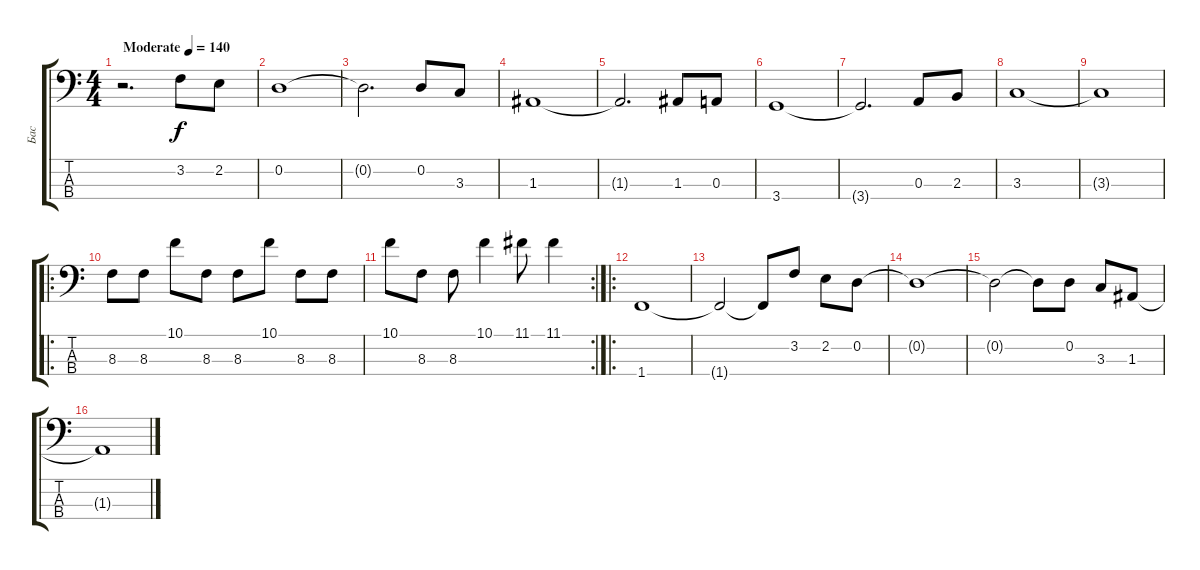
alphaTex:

\track ("Бас" "Бас") {instrument electricbassfinger}
\staff {score tabs}
\tuning (G2 D2 A1 E1) {hide}
\ts (4 4)
\tempo (140 "Moderate")
\clef f4
\ks c
r.2{d dy f instrument electricbassfinger} 3.2.8 2.2.8 |
0.2.1 |
0.2{t}.2{d} 0.2.8 3.3.8 |
1.3.1 |
1.3{t}.2{d} 1.3.8 0.3.8 |
3.4.1 |
3.4{t}.2{d} 0.3.8 2.3.8 |
3.3.1 |
3.3{t}.1 |
\ro
8.3.8 8.3.8 10.1.8 8.3.8 8.3.8 10.1.8 8.3.8 8.3.8 |
\rc 2
10.1.8 8.3.8 8.3.8 10.1.4 11.1.8 11.1.4 |
\ro
1.4.1 |
1.4{t}.2 1.4{t}.8 3.2.8 2.2.8 0.2.8 |
0.2{t}.1 |
0.2{t}.2 0.2{t}.8 0.2.8 3.3.8 1.3.8 |
1.3{t}.1
